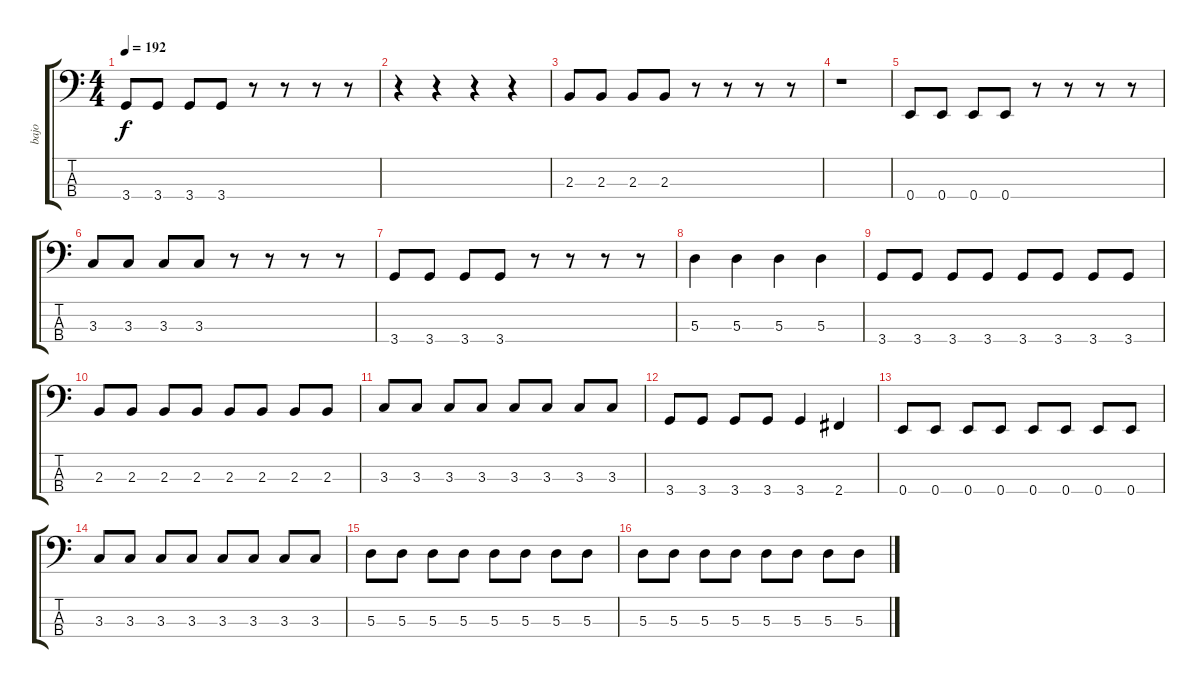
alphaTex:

\track ("bajo" "bajo") {instrument electricbasspick}
\staff {score tabs}
\tuning (G2 D2 A1 E1) {hide}
\ts (4 4)
\tempo 192
\clef f4
\ks c
3.4.8{dy f} 3.4.8 3.4.8 3.4.8 r.8 r.8 r.8 r.8 |
r.4 r.4 r.4 r.4 |
2.3.8 2.3.8 2.3.8 2.3.8 r.8 r.8 r.8 r.8 |
r.1 |
0.4.8 0.4.8 0.4.8 0.4.8 r.8 r.8 r.8 r.8 |
3.3.8 3.3.8 3.3.8 3.3.8 r.8 r.8 r.8 r.8 |
3.4.8 3.4.8 3.4.8 3.4.8 r.8 r.8 r.8 r.8 |
5.3.4 5.3.4 5.3.4 5.3.4 |
3.4.8 3.4.8 3.4.8 3.4.8 3.4.8 3.4.8 3.4.8 3.4.8 |
2.3.8 2.3.8 2.3.8 2.3.8 2.3.8 2.3.8 2.3.8 2.3.8 |
3.3.8 3.3.8 3.3.8 3.3.8 3.3.8 3.3.8 3.3.8 3.3.8 |
3.4.8 3.4.8 3.4.8 3.4.8 3.4.4 2.4.4 |
0.4.8 0.4.8 0.4.8 0.4.8 0.4.8 0.4.8 0.4.8 0.4.8 |
3.3.8 3.3.8 3.3.8 3.3.8 3.3.8 3.3.8 3.3.8 3.3.8 |
5.3.8 5.3.8 5.3.8 5.3.8 5.3.8 5.3.8 5.3.8 5.3.8 |
5.3.8 5.3.8 5.3.8 5.3.8 5.3.8 5.3.8 5.3.8 5.3.8
